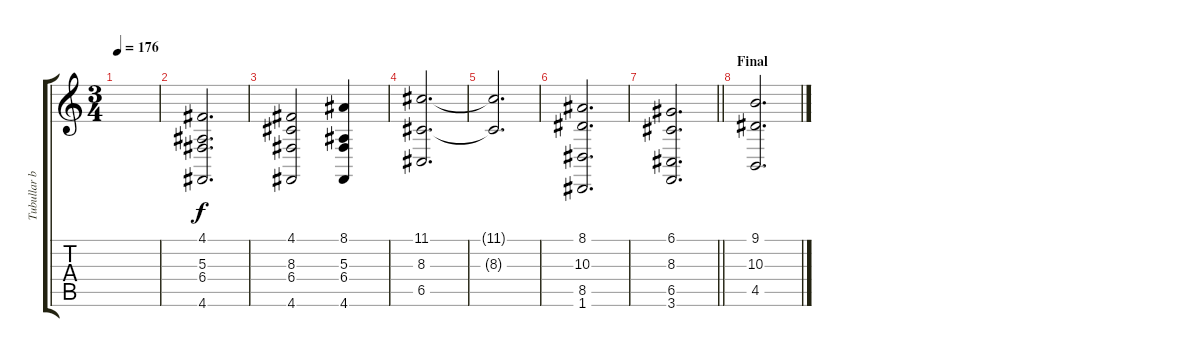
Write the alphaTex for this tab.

\track ("Tubullar bells" "Tubullar b") {instrument tubularbells}
\staff {score tabs}
\tuning (D4 A3 F3 C3 G2 D2) {hide}
\ts (3 4)
\tempo 176
\clef g2
\ks c
|
(4.1 5.3 6.4 4.6).2{d dy f} |
(4.1 8.3 6.4 4.6).2 (8.1 5.3 6.4 4.6).4 |
(11.1 8.3 6.5).2{d} |
(11.1{t} 8.3{t}).2{d} |
(8.1 10.3 8.5 1.6).2{d} |
\barLineRight lightlight
(6.1 8.3 6.5 3.6).2{d} |
\section ("" "Final")
(9.1 10.3 4.5).2{d}
